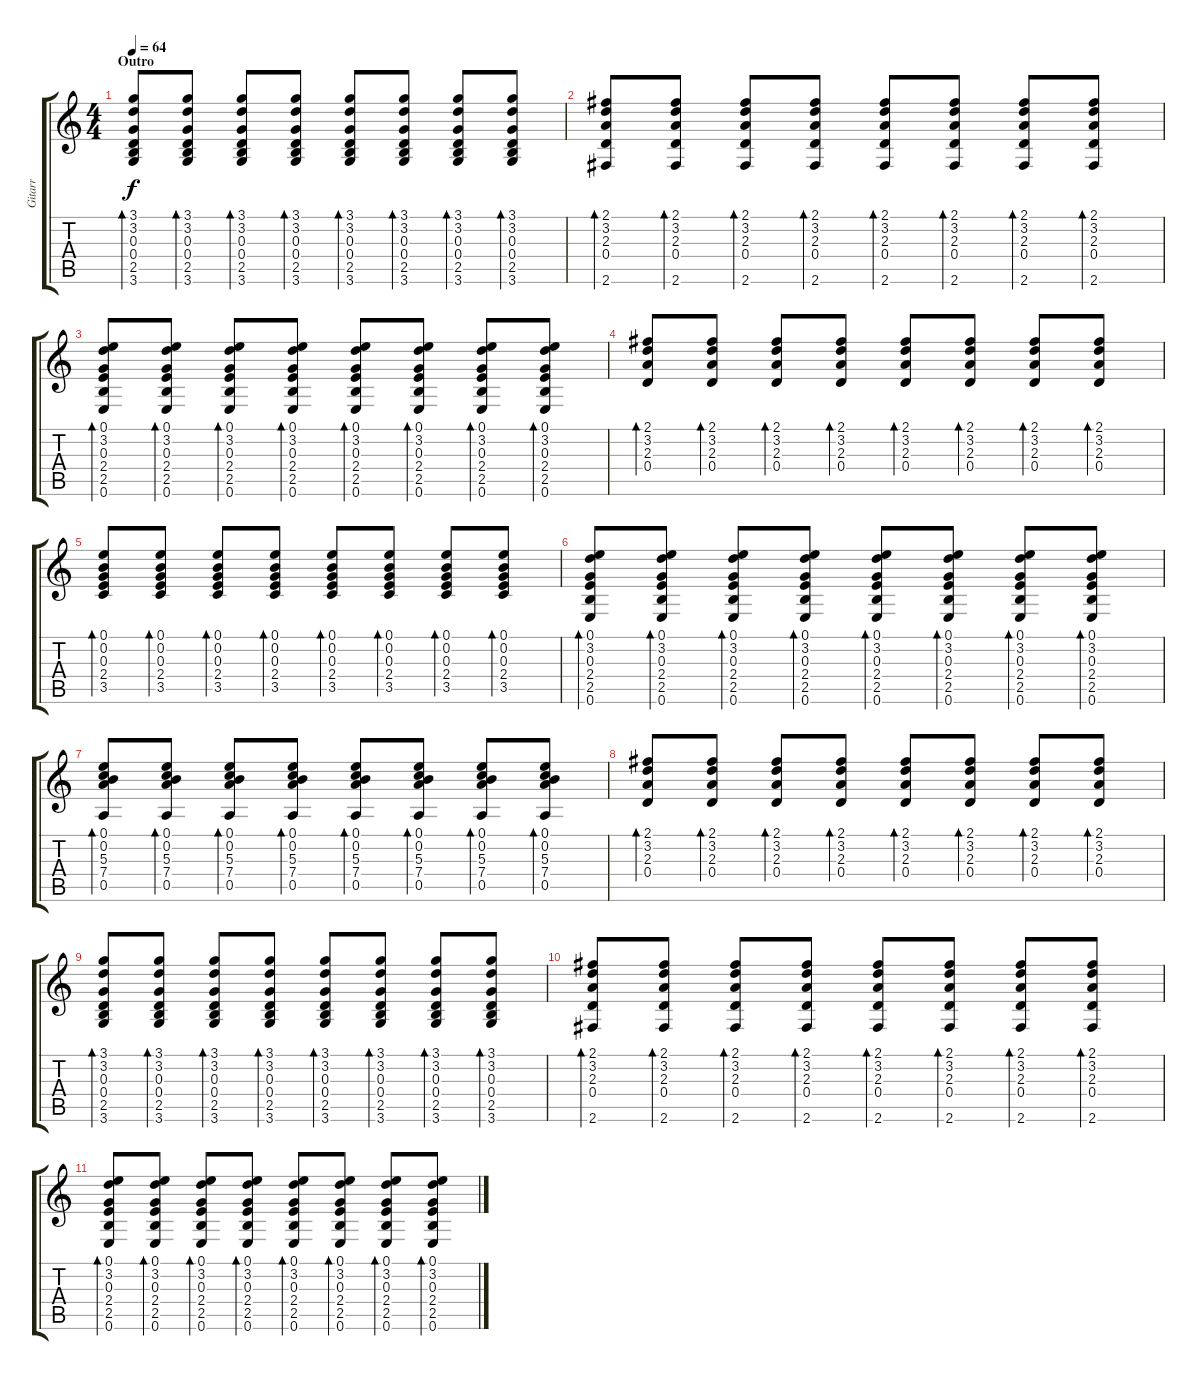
\track ("Gitarr" "Gitarr") {instrument acousticguitarsteel}
\staff {score tabs}
\tuning (E4 B3 G3 D3 A2 E2) {hide}
\ts (4 4)
\section ("" "Outro")
\tempo 64
\clef g2
\ks c
(3.1 3.2 0.3 0.4 2.5 3.6).8{bd 30 dy f} (3.1 3.2 0.3 0.4 2.5 3.6).8{bd 30} (3.1 3.2 0.3 0.4 2.5 3.6).8{bd 30} (3.1 3.2 0.3 0.4 2.5 3.6).8{bd 30} (3.1 3.2 0.3 0.4 2.5 3.6).8{bd 30} (3.1 3.2 0.3 0.4 2.5 3.6).8{bd 30} (3.1 3.2 0.3 0.4 2.5 3.6).8{bd 30} (3.1 3.2 0.3 0.4 2.5 3.6).8{bd 30} |
(2.1 3.2 2.3 0.4 2.6).8{bd 30} (2.1 3.2 2.3 0.4 2.6).8{bd 30} (2.1 3.2 2.3 0.4 2.6).8{bd 30} (2.1 3.2 2.3 0.4 2.6).8{bd 30} (2.1 3.2 2.3 0.4 2.6).8{bd 30} (2.1 3.2 2.3 0.4 2.6).8{bd 30} (2.1 3.2 2.3 0.4 2.6).8{bd 30} (2.1 3.2 2.3 0.4 2.6).8{bd 30} |
(0.1 3.2 0.3 2.4 2.5 0.6).8{bd 30} (0.1 3.2 0.3 2.4 2.5 0.6).8{bd 30} (0.1 3.2 0.3 2.4 2.5 0.6).8{bd 30} (0.1 3.2 0.3 2.4 2.5 0.6).8{bd 30} (0.1 3.2 0.3 2.4 2.5 0.6).8{bd 30} (0.1 3.2 0.3 2.4 2.5 0.6).8{bd 30} (0.1 3.2 0.3 2.4 2.5 0.6).8{bd 30} (0.1 3.2 0.3 2.4 2.5 0.6).8{bd 30} |
(2.1 3.2 2.3 0.4).8{bd 30} (2.1 3.2 2.3 0.4).8{bd 30} (2.1 3.2 2.3 0.4).8{bd 30} (2.1 3.2 2.3 0.4).8{bd 30} (2.1 3.2 2.3 0.4).8{bd 30} (2.1 3.2 2.3 0.4).8{bd 30} (2.1 3.2 2.3 0.4).8{bd 30} (2.1 3.2 2.3 0.4).8{bd 30} |
(0.1 0.2 0.3 2.4 3.5).8{bd 30} (0.1 0.2 0.3 2.4 3.5).8{bd 30} (0.1 0.2 0.3 2.4 3.5).8{bd 30} (0.1 0.2 0.3 2.4 3.5).8{bd 30} (0.1 0.2 0.3 2.4 3.5).8{bd 30} (0.1 0.2 0.3 2.4 3.5).8{bd 30} (0.1 0.2 0.3 2.4 3.5).8{bd 30} (0.1 0.2 0.3 2.4 3.5).8{bd 30} |
(0.1 3.2 0.3 2.4 2.5 0.6).8{bd 30} (0.1 3.2 0.3 2.4 2.5 0.6).8{bd 30} (0.1 3.2 0.3 2.4 2.5 0.6).8{bd 30} (0.1 3.2 0.3 2.4 2.5 0.6).8{bd 30} (0.1 3.2 0.3 2.4 2.5 0.6).8{bd 30} (0.1 3.2 0.3 2.4 2.5 0.6).8{bd 30} (0.1 3.2 0.3 2.4 2.5 0.6).8{bd 30} (0.1 3.2 0.3 2.4 2.5 0.6).8{bd 30} |
(0.1 0.2 5.3 7.4 0.5).8{bd 30} (0.1 0.2 5.3 7.4 0.5).8{bd 30} (0.1 0.2 5.3 7.4 0.5).8{bd 30} (0.1 0.2 5.3 7.4 0.5).8{bd 30} (0.1 0.2 5.3 7.4 0.5).8{bd 30} (0.1 0.2 5.3 7.4 0.5).8{bd 30} (0.1 0.2 5.3 7.4 0.5).8{bd 30} (0.1 0.2 5.3 7.4 0.5).8{bd 30} |
(2.1 3.2 2.3 0.4).8{bd 30} (2.1 3.2 2.3 0.4).8{bd 30} (2.1 3.2 2.3 0.4).8{bd 30} (2.1 3.2 2.3 0.4).8{bd 30} (2.1 3.2 2.3 0.4).8{bd 30} (2.1 3.2 2.3 0.4).8{bd 30} (2.1 3.2 2.3 0.4).8{bd 30} (2.1 3.2 2.3 0.4).8{bd 30} |
(3.1 3.2 0.3 0.4 2.5 3.6).8{bd 30 volume 4} (3.1 3.2 0.3 0.4 2.5 3.6).8{bd 30} (3.1 3.2 0.3 0.4 2.5 3.6).8{bd 30} (3.1 3.2 0.3 0.4 2.5 3.6).8{bd 30} (3.1 3.2 0.3 0.4 2.5 3.6).8{bd 30} (3.1 3.2 0.3 0.4 2.5 3.6).8{bd 30 volume 3} (3.1 3.2 0.3 0.4 2.5 3.6).8{bd 30} (3.1 3.2 0.3 0.4 2.5 3.6).8{bd 30} |
(2.1 3.2 2.3 0.4 2.6).8{bd 30} (2.1 3.2 2.3 0.4 2.6).8{bd 30} (2.1 3.2 2.3 0.4 2.6).8{bd 30} (2.1 3.2 2.3 0.4 2.6).8{bd 30 volume 2} (2.1 3.2 2.3 0.4 2.6).8{bd 30} (2.1 3.2 2.3 0.4 2.6).8{bd 30} (2.1 3.2 2.3 0.4 2.6).8{bd 30} (2.1 3.2 2.3 0.4 2.6).8{bd 30} |
(0.1 3.2 0.3 2.4 2.5 0.6).8{bd 30 volume 1} (0.1 3.2 0.3 2.4 2.5 0.6).8{bd 30} (0.1 3.2 0.3 2.4 2.5 0.6).8{bd 30} (0.1 3.2 0.3 2.4 2.5 0.6).8{bd 30} (0.1 3.2 0.3 2.4 2.5 0.6).8{bd 30 volume 0} (0.1 3.2 0.3 2.4 2.5 0.6).8{bd 30} (0.1 3.2 0.3 2.4 2.5 0.6).8{bd 30} (0.1 3.2 0.3 2.4 2.5 0.6).8{bd 30}
